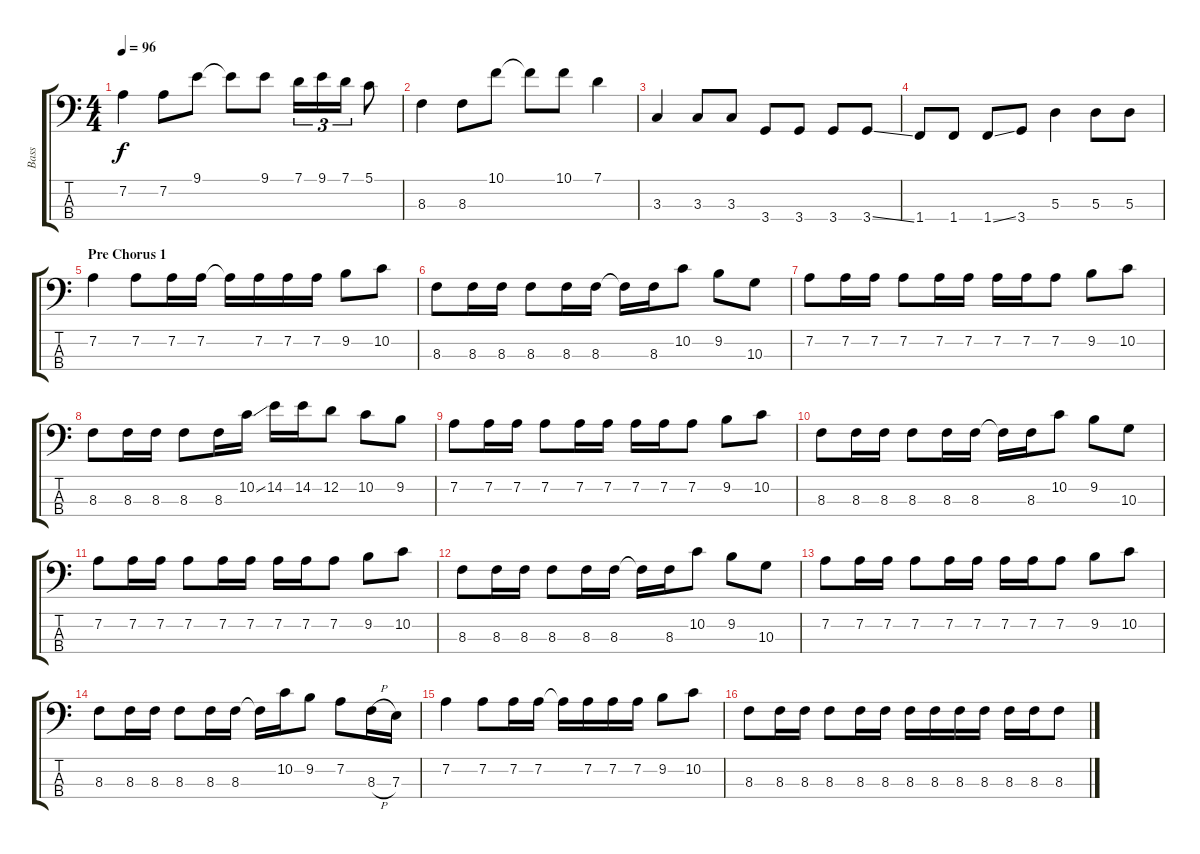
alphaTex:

\track ("Bass" "Bass") {instrument electricbassfinger}
\staff {score tabs}
\tuning (G2 D2 A1 E1) {hide}
\ts (4 4)
\tempo 96
\clef f4
\ks c
7.2.4{dy f} 7.2.8 9.1.8 9.1{t}.8 9.1.8 7.1.16{tu (3 2)} 9.1.16{tu (3 2)} 7.1.16{tu (3 2)} 5.1.8 |
8.3.4 8.3.8 10.1.8 10.1{t}.8 10.1.8 7.1.4 |
3.3.4 3.3.8 3.3.8 3.4.8 3.4.8 3.4.8 3.4{ss}.8 |
1.4.8 1.4.8 1.4{ss}.8 3.4.8 5.3.4 5.3.8 5.3.8 |
\section ("" "Pre Chorus 1")
7.2.4 7.2.8 7.2.16 7.2.16 7.2{t}.16 7.2.16 7.2.16 7.2.16 9.2.8 10.2.8 |
8.3.8 8.3.16 8.3.16 8.3.8 8.3.16 8.3.16 8.3{t}.16 8.3.16 10.2.8 9.2.8 10.3.8 |
7.2.8 7.2.16 7.2.16 7.2.8 7.2.16 7.2.16 7.2.16 7.2.16 7.2.8 9.2.8 10.2.8 |
8.3.8 8.3.16 8.3.16 8.3.8 8.3.16 10.2{ss}.16 14.2.16 14.2.16 12.2.8 10.2.8 9.2.8 |
7.2.8 7.2.16 7.2.16 7.2.8 7.2.16 7.2.16 7.2.16 7.2.16 7.2.8 9.2.8 10.2.8 |
8.3.8 8.3.16 8.3.16 8.3.8 8.3.16 8.3.16 8.3{t}.16 8.3.16 10.2.8 9.2.8 10.3.8 |
7.2.8 7.2.16 7.2.16 7.2.8 7.2.16 7.2.16 7.2.16 7.2.16 7.2.8 9.2.8 10.2.8 |
8.3.8 8.3.16 8.3.16 8.3.8 8.3.16 8.3.16 8.3{t}.16 8.3.16 10.2.8 9.2.8 10.3.8 |
7.2.8 7.2.16 7.2.16 7.2.8 7.2.16 7.2.16 7.2.16 7.2.16 7.2.8 9.2.8 10.2.8 |
8.3.8 8.3.16 8.3.16 8.3.8 8.3.16 8.3.16 8.3{t}.16 10.2.16 9.2.8 7.2.8 8.3{h}.16 7.3.16 |
7.2.4 7.2.8 7.2.16 7.2.16 7.2{t}.16 7.2.16 7.2.16 7.2.16 9.2.8 10.2.8 |
8.3.8 8.3.16 8.3.16 8.3.8 8.3.16 8.3.16 8.3.16 8.3.16 8.3.16 8.3.16 8.3.16 8.3.16 8.3.8
